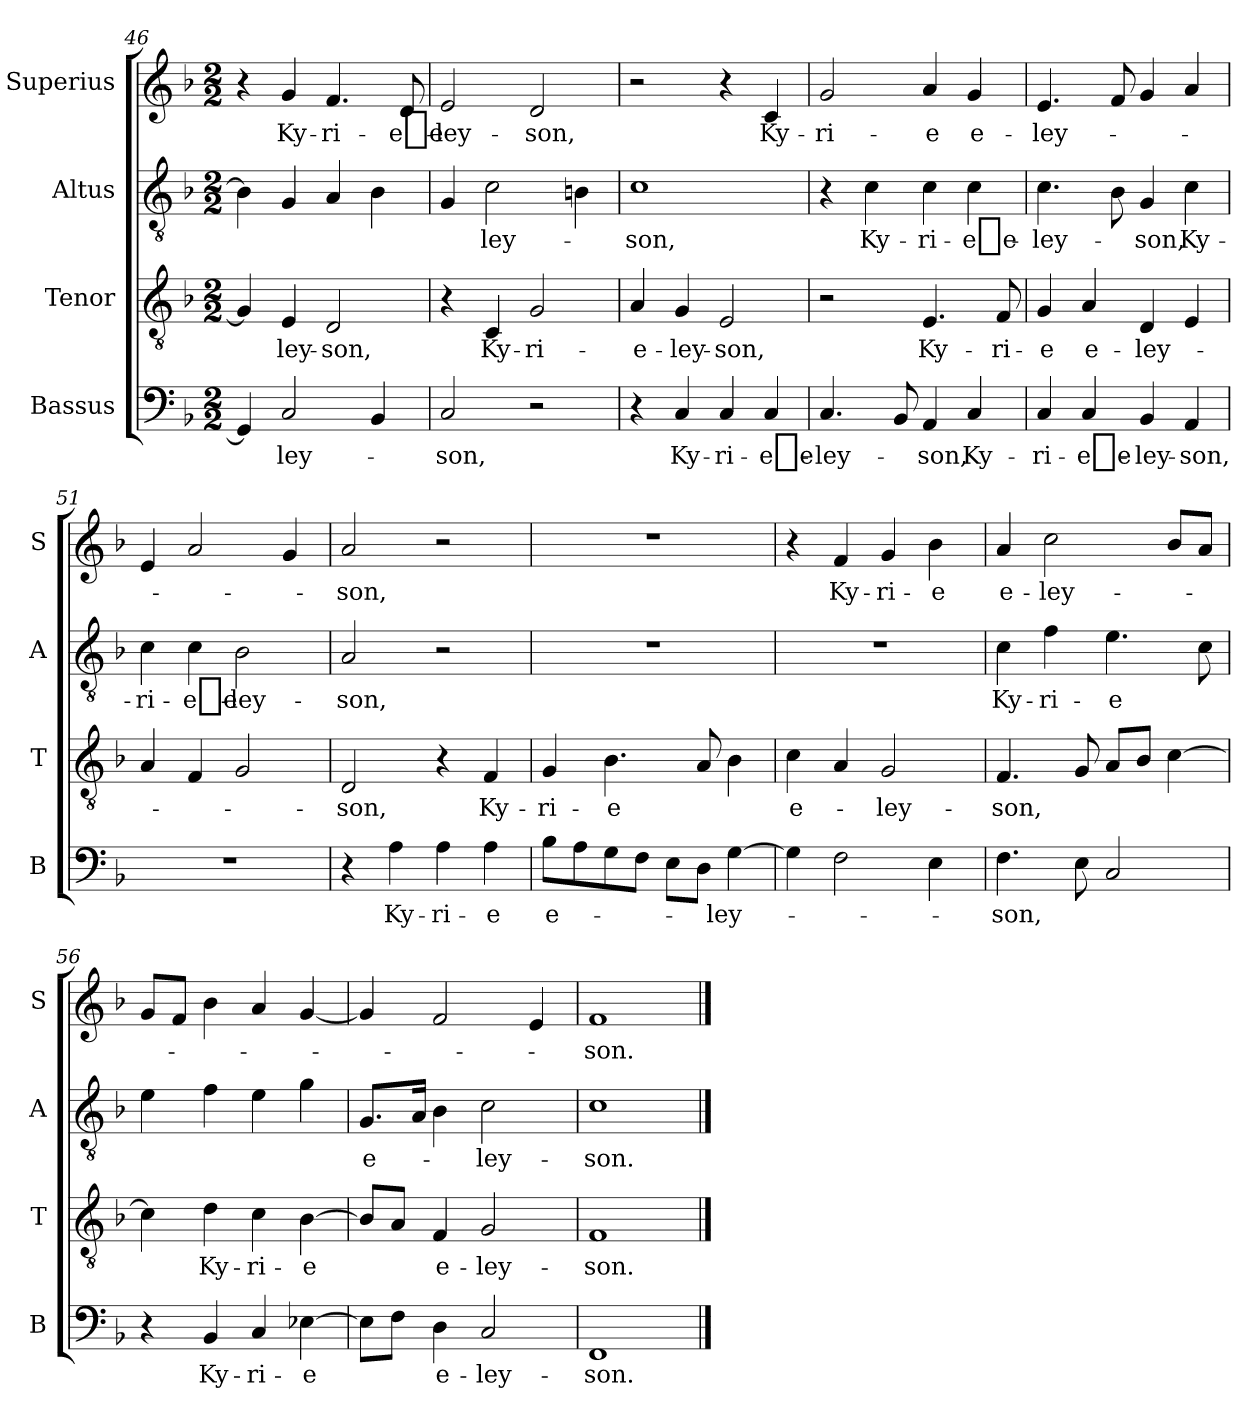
**kern	**text	**kern	**text	**kern	**text	**kern	**text
*part4	*part4	*part3	*part3	*part2	*part2	*part1	*part1
*staff4	*staff4	*staff3	*staff3	*staff2	*staff2	*staff1	*staff1
*I"Bassus	*	*I"Tenor	*	*I"Altus	*	*I"Superius	*
*I'B	*	*I'T	*	*I'A	*	*I'S	*
*clefF4	*	*clefGv2	*	*clefGv2	*	*clefG2	*
*k[b-]	*	*k[b-]	*	*k[b-]	*	*k[b-]	*
*M2/2	*	*M2/2	*	*M2/2	*	*M2/2	*
=46	=46	=46	=46	=46	=46	=46	=46
4GG]	.	4G]	.	4B-]	.	4r	.
!	!LO:LY:i	!	!LO:LY:i	!	!	!	!LO:LY:i
2C	-ley-	4E	-ley-	4G	.	4g	Ky-
!	!	!	!LO:LY:i	!	!	!	!LO:LY:i
.	.	2D	-son,	4A	.	4.f	-ri-
4BB-	.	.	.	4B-	.	.	.
!	!	!	!	!	!	!	!LO:LY:i
.	.	.	.	.	.	8d	-e_e-
=47	=47	=47	=47	=47	=47	=47	=47
!	!LO:LY:i	!	!	!	!	!	!LO:LY:i
2C	-son,	4r	.	4G	.	2e	-ley-
!	!	!	!LO:LY:i	!	!LO:LY:i	!	!
.	.	4C	Ky-	2c	-ley-	.	.
!	!	!	!LO:LY:i	!	!	!	!LO:LY:i
2r	.	2G	-ri-	.	.	2d	-son,
.	.	.	.	4Bn	.	.	.
=48	=48	=48	=48	=48	=48	=48	=48
!	!	!	!LO:LY:i	!	!LO:LY:i	!	!
4r	.	4A	-e-	1c	-son,	2r	.
!	!LO:LY:i	!	!LO:LY:i	!	!	!	!
4C	Ky-	4G	-ley-	.	.	.	.
!	!LO:LY:i	!	!LO:LY:i	!	!	!	!
4C	-ri-	2E	-son,	.	.	4r	.
!	!LO:LY:i	!	!	!	!	!	!LO:LY:i
4C	-e_e-	.	.	.	.	4c	Ky-
=49	=49	=49	=49	=49	=49	=49	=49
!	!LO:LY:i	!	!	!	!	!	!LO:LY:i
4.C	-ley-	2r	.	4r	.	2g	-ri-
!	!	!	!	!	!LO:LY:i	!	!
.	.	.	.	4c	Ky-	.	.
8BB-	.	.	.	.	.	.	.
!	!LO:LY:i	!	!LO:LY:i	!	!LO:LY:i	!	!LO:LY:i
4AA	-son,	4.E	Ky-	4c	-ri-	4a	-e
!	!LO:LY:i	!	!	!	!LO:LY:i	!	!LO:LY:i
4C	Ky-	.	.	4c	-e_e-	4g	e-
!	!	!	!LO:LY:i	!	!	!	!
.	.	8F	-ri-	.	.	.	.
=50	=50	=50	=50	=50	=50	=50	=50
!	!LO:LY:i	!	!LO:LY:i	!	!LO:LY:i	!	!LO:LY:i
4C	-ri-	4G	-e	4.c	-ley-	4.e	-ley-
!	!LO:LY:i	!	!LO:LY:i	!	!	!	!
4C	-e_e-	4A	e-	.	.	.	.
.	.	.	.	8B-	.	8f	.
!	!LO:LY:i	!	!LO:LY:i	!	!LO:LY:i	!	!
4BB-	-ley-	4D	-ley-	4G	-son,	4g	.
!	!LO:LY:i	!	!	!	!LO:LY:i	!	!
4AA	-son,	4E	.	4c	Ky-	4a	.
=51	=51	=51	=51	=51	=51	=51	=51
!	!	!	!	!	!LO:LY:i	!	!
1r	.	4A	.	4c	-ri-	4e	.
!	!	!	!	!	!LO:LY:i	!	!
.	.	4F	.	4c	-e_e-	2a	.
!	!	!	!	!	!LO:LY:i	!	!
.	.	2G	.	2B-	-ley-	.	.
.	.	.	.	.	.	4g	.
=52	=52	=52	=52	=52	=52	=52	=52
!	!	!	!LO:LY:i	!	!LO:LY:i	!	!LO:LY:i
4r	.	2D	-son,	2A	-son,	2a	-son,
!	!LO:LY:i	!	!	!	!	!	!
4A	Ky-	.	.	.	.	.	.
!	!LO:LY:i	!	!	!	!	!	!
4A	-ri-	4r	.	2r	.	2r	.
!	!LO:LY:i	!	!LO:LY:i	!	!	!	!
4A	-e	4F	Ky-	.	.	.	.
=53	=53	=53	=53	=53	=53	=53	=53
!	!LO:LY:i	!	!LO:LY:i	!	!	!	!
8B-L	e-	4G	-ri-	1r	.	1r	.
8A	.	.	.	.	.	.	.
!	!	!	!LO:LY:i	!	!	!	!
8G	.	4.B-	-e	.	.	.	.
8FJ	.	.	.	.	.	.	.
8EL	.	.	.	.	.	.	.
8DJ	.	8A	.	.	.	.	.
!	!LO:LY:i	!	!	!	!	!	!
[4G	-ley-	4B-	.	.	.	.	.
=54	=54	=54	=54	=54	=54	=54	=54
!	!	!	!LO:LY:i	!	!	!	!
4G]	.	4c	e-	1r	.	4r	.
!	!	!	!	!	!	!	!LO:LY:i
2F	.	4A	.	.	.	4f	Ky-
!	!	!	!LO:LY:i	!	!	!	!LO:LY:i
.	.	2G	-ley-	.	.	4g	-ri-
!	!	!	!	!	!	!	!LO:LY:i
4E	.	.	.	.	.	4b-	-e
=55	=55	=55	=55	=55	=55	=55	=55
!	!LO:LY:i	!	!LO:LY:i	!	!LO:LY:i	!	!LO:LY:i
4.F	-son,	4.F	-son,	4c	Ky-	4a	e-
!	!	!	!	!	!LO:LY:i	!	!LO:LY:i
.	.	.	.	4f	-ri-	2cc	-ley-
8E	.	8G	.	.	.	.	.
!	!	!	!	!	!LO:LY:i	!	!
2C	.	8AL	.	4.e	-e	.	.
.	.	8B-J	.	.	.	.	.
.	.	[4c	.	.	.	8b-L	.
.	.	.	.	8c	.	8aJ	.
=56	=56	=56	=56	=56	=56	=56	=56
4r	.	4c]	.	4e	.	8gL	.
.	.	.	.	.	.	8fJ	.
!	!LO:LY:i	!	!LO:LY:i	!	!	!	!
4BB-	Ky-	4d	Ky-	4f	.	4b-	.
!	!LO:LY:i	!	!LO:LY:i	!	!	!	!
4C	-ri-	4c	-ri-	4e	.	4a	.
!	!LO:LY:i	!	!LO:LY:i	!	!	!	!
[4E-X	-e	[4B-	-e	4g	.	[4g	.
=57	=57	=57	=57	=57	=57	=57	=57
!	!	!	!	!	!LO:LY:i	!	!
8E-L]	.	8B-L]	.	8.GL	e-	4g]	.
8FJ	.	8AJ	.	.	.	.	.
.	.	.	.	16AJk	.	.	.
!	!LO:LY:i	!	!LO:LY:i	!	!	!	!
4D	e-	4F	e-	4B-	.	2f	.
!	!LO:LY:i	!	!LO:LY:i	!	!LO:LY:i	!	!
2C	-ley-	2G	-ley-	2c	-ley-	.	.
.	.	.	.	.	.	4e	.
=58	=58	=58	=58	=58	=58	=58	=58
!	!LO:LY:i	!	!LO:LY:i	!	!LO:LY:i	!	!LO:LY:i
1FF	-son.	1F	-son.	1c	-son.	1f	-son.
==	==	==	==	==	==	==	==
*-	*-	*-	*-	*-	*-	*-	*-
